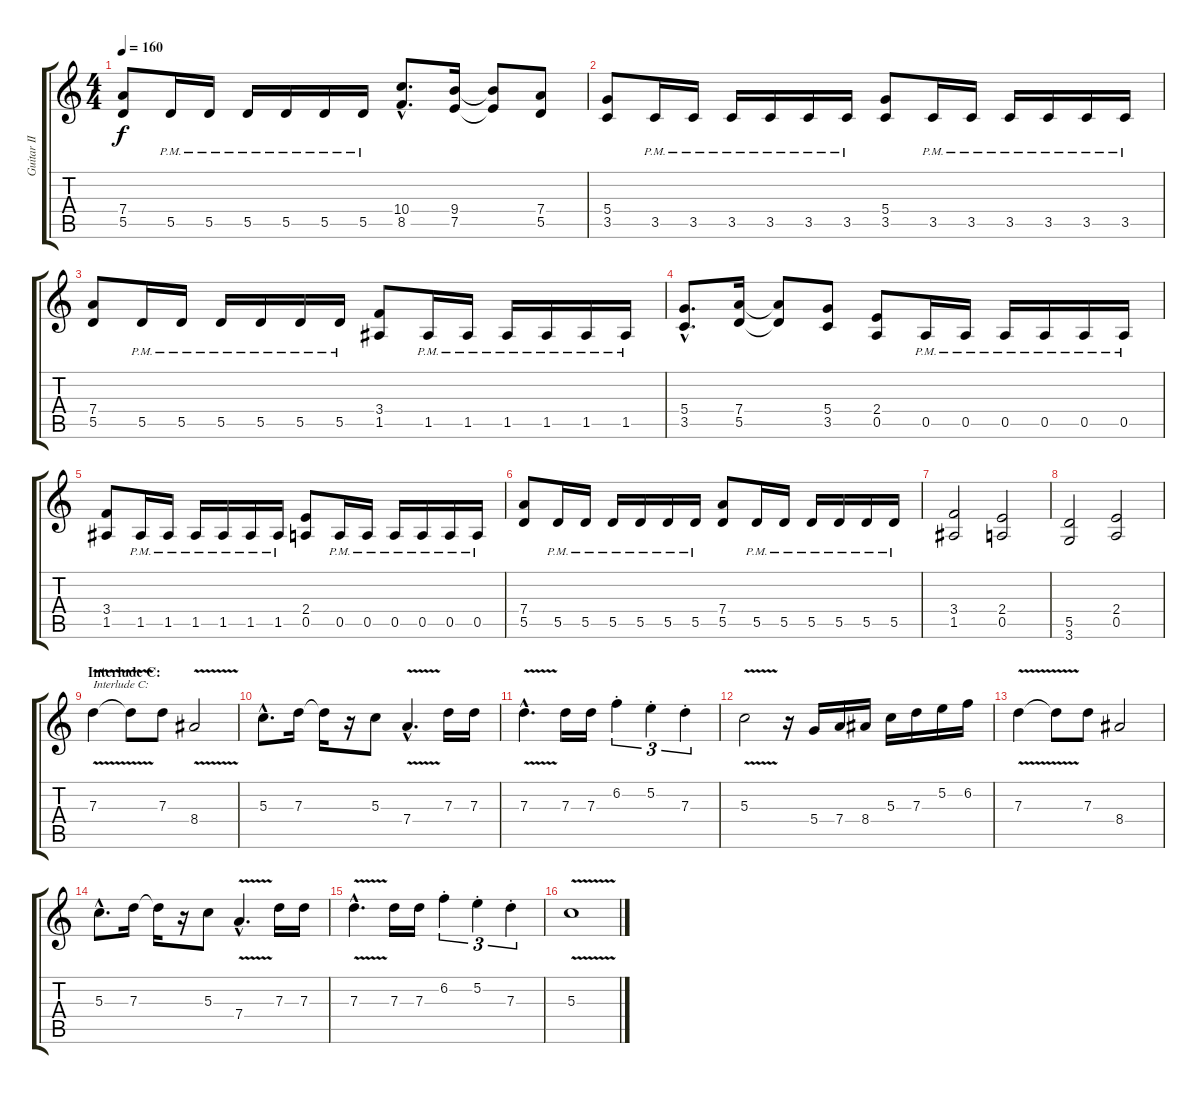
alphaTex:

\track ("Guitar II" "Guitar II") {instrument distortionguitar}
\staff {score tabs}
\tuning (E4 B3 G3 D3 A2 E2) {hide}
\ts (4 4)
\tempo 160
\clef g2
\ks c
(7.4 5.5).8{dy f} 5.5{pm}.16 5.5{pm}.16 5.5{pm}.16 5.5{pm}.16 5.5{pm}.16 5.5{pm}.16 (10.4{hac} 8.5{hac}).8{d} (9.4 7.5).16 (9.4{t} 7.5{t}).8 (7.4 5.5).8 |
(5.4 3.5).8 3.5{pm}.16 3.5{pm}.16 3.5{pm}.16 3.5{pm}.16 3.5{pm}.16 3.5{pm}.16 (5.4 3.5).8 3.5{pm}.16 3.5{pm}.16 3.5{pm}.16 3.5{pm}.16 3.5{pm}.16 3.5{pm}.16 |
(7.4 5.5).8 5.5{pm}.16 5.5{pm}.16 5.5{pm}.16 5.5{pm}.16 5.5{pm}.16 5.5{pm}.16 (3.4 1.5).8 1.5{pm}.16 1.5{pm}.16 1.5{pm}.16 1.5{pm}.16 1.5{pm}.16 1.5{pm}.16 |
(5.4{hac} 3.5{hac}).8{d} (7.4 5.5).16 (7.4{t} 5.5{t}).8 (5.4 3.5).8 (2.4 0.5).8 0.5{pm}.16 0.5{pm}.16 0.5{pm}.16 0.5{pm}.16 0.5{pm}.16 0.5{pm}.16 |
(3.4 1.5).8 1.5{pm}.16 1.5{pm}.16 1.5{pm}.16 1.5{pm}.16 1.5{pm}.16 1.5{pm}.16 (2.4 0.5).8 0.5{pm}.16 0.5{pm}.16 0.5{pm}.16 0.5{pm}.16 0.5{pm}.16 0.5{pm}.16 |
(7.4 5.5).8 5.5{pm}.16 5.5{pm}.16 5.5{pm}.16 5.5{pm}.16 5.5{pm}.16 5.5{pm}.16 (7.4 5.5).8 5.5{pm}.16 5.5{pm}.16 5.5{pm}.16 5.5{pm}.16 5.5{pm}.16 5.5{pm}.16 |
(3.4 1.5).2 (2.4 0.5).2 |
(5.5 3.6).2 (2.4 0.5).2 |
\section ("" "Interlude C:")
7.3{v}.4{txt "Interlude C:"} 7.3{t}.8 7.3.8 8.4{v}.2 |
5.3{hac}.8{d} 7.3.16 7.3{t}.16 r.16 5.3.8 7.4{v hac}.4{d} 7.3.16 7.3.16 |
7.3{v hac}.4{d} 7.3.16 7.3.16 6.2{st}.4{tu (3 2)} 5.2{st}.4{tu (3 2)} 7.3{st}.4{tu (3 2)} |
5.3{v}.2 r.16 5.4.16 7.4.16 8.4.16 5.3.16 7.3.16 5.2.16 6.2.16 |
7.3{v}.4 7.3{t}.8 7.3.8 8.4.2 |
5.3{hac}.8{d} 7.3.16 7.3{t}.16 r.16 5.3.8 7.4{v hac}.4{d} 7.3.16 7.3.16 |
7.3{v hac}.4{d} 7.3.16 7.3.16 6.2{st}.4{tu (3 2)} 5.2{st}.4{tu (3 2)} 7.3{st}.4{tu (3 2)} |
5.3{v}.1
